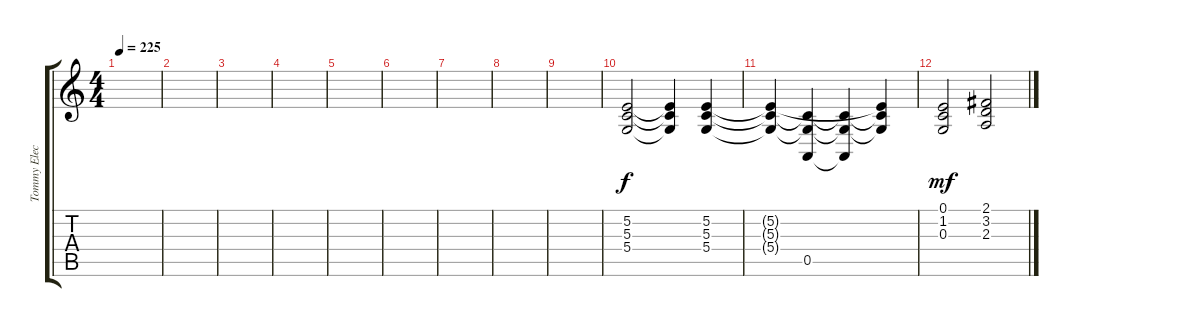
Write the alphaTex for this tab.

\track ("Tommy Elec." "Tommy Elec") {instrument electricpiano1 bank 255}
\staff {score tabs}
\tuning (E4 B3 G3 D3 A2 E2) {hide}
\ts (4 4)
\tempo 225
\clef g2
\ks c
|
|
|
|
|
|
|
|
|
(5.2 5.3 5.4).2{dy f} (5.2{t} 5.3{t} 5.4{t}).4 (5.2 5.3 5.4).4 |
(5.2{t} 5.3{t} 5.4{t}).4 (5.3{t} 5.4{t} 0.5).4 (5.3{t} 5.4{t} 0.5{t}).4 (5.2{t} 5.3{t} 5.4{t}).4 |
(0.1 1.2 0.3).2{dy mf} (2.1 3.2 2.3).2
